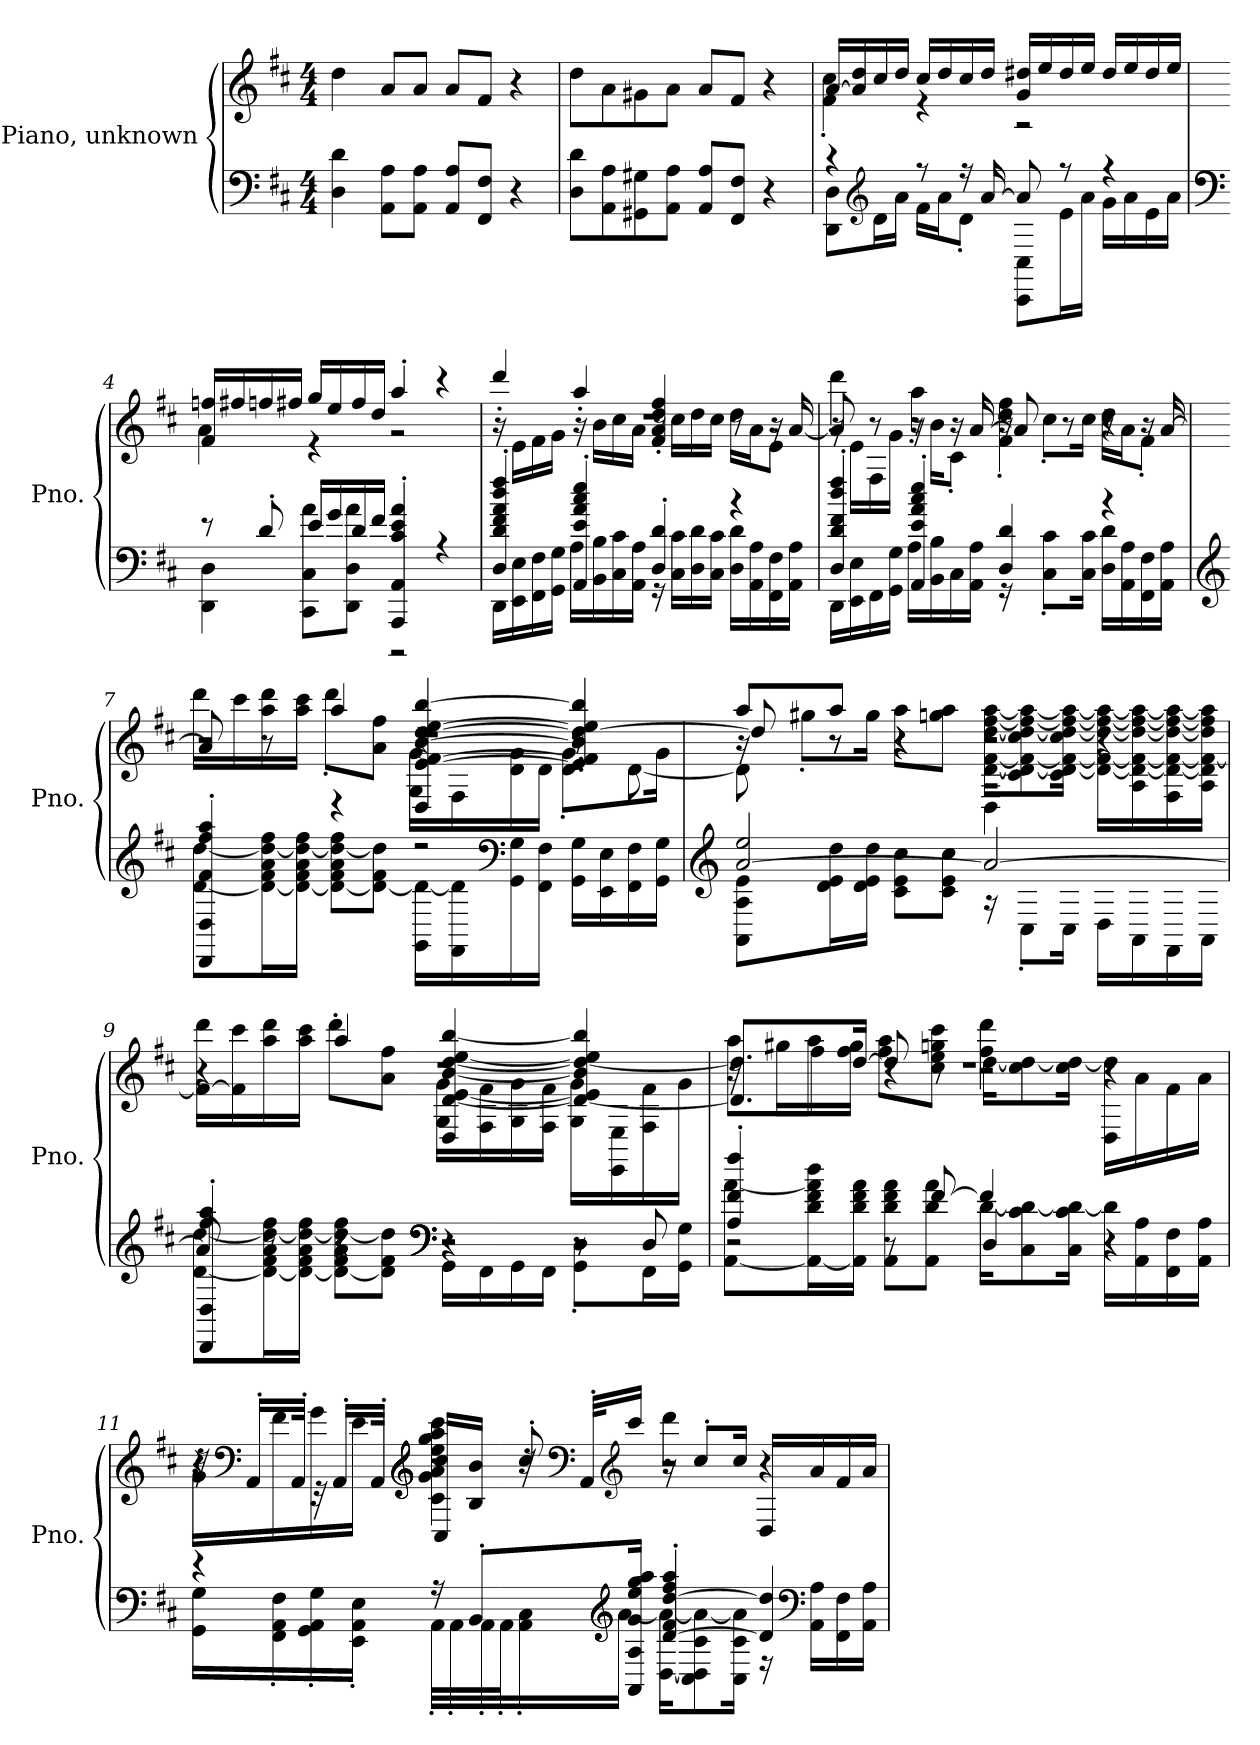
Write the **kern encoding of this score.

**kern	**kern
*part1	*part1
*staff2	*staff1
*I"Piano, unknown	*
*I'Pno.	*
*clefF4	*clefG2
*k[f#c#]	*k[f#c#]
*M4/4	*M4/4
*MM120	*MM120
=1	=1
4D\ 4d\	4dd\
8AA\ 8A\L	8a/L
8AA\ 8A\J	8a/J
8AA/ 8A/L	8a/L
8FF#/ 8F#/J	8f#/J
4r	4r
=2	=2
8D\ 8d\L	8dd\L
8AA\ 8A\	8a\
8GG#X\ 8G#X\	8g#X\
8AA\ 8A\J	8a\J
8AA/ 8A/L	8a/L
8FF#/ 8F#/J	8f#/J
4r	4r
=3	=3
*^	*^
4r	8DD\ 8D\L	[16a/LL	4f#\' 4cc#\'
.	.	16a/] 16dd/	.
*clefG2	*	*	*
.	16d\L	16cc#/	.
.	16a\JJ	16dd/JJ	.
8r	16f#\LL	16cc#/LL	4r
.	16a\J	16dd/	.
16r	8d'\J	16cc#/	.
[16a/	.	16dd/JJ	.
8a/]	8CC#\ 8C#\L	16g/ 16dd#X/LL	2r
.	.	16ee/	.
8r	16e\L	16dd#/	.
.	16a\JJ	16ee/JJ	.
4r	16g\LL	16dd#/LL	.
.	16a\	16ee/	.
.	16e\	16dd#/	.
.	16a\JJ	16ee/JJ	.
!!LO:LB:g=z	!!
=4	=4	=4	=4
*clefF4	*	*	*
8r	4DD\ 4D\	16f#/ 16ffn/LL	4a\
.	.	16ff#X/	.
8d'/	.	16ffn/	.
.	.	16ff#X/JJ	.
16e/LL	8CC#\ 8C#\ 8a\L	16gg/LL	4r
16g/	.	16ee/	.
16d/	8DD\ 8D\ 8a\J	16ff#/	.
16f#/JJ	.	16dd/JJ	.
4AAA/' 4AA/' 4c#/' 4e/' 4a/'	2r	4aa'/	2r
4r	.	4r	.
=5	=5	=5	=5
*	*	*	*^
4D/' 4d/' 4f#/' 4a/' 4dd/' 4ff#/'	16DD\LL	1r	4ddd'/	16r
.	16EE\ 16E\	.	.	16e\LL
.	16FF#\ 16F#\	.	.	16f#\
.	16GG\ 16G\JJ	.	.	16g\JJ
4AA/' 4e/' 4a/' 4cc#/' 4ee/'	16A\LL	.	4aa'/	16r
.	16BB\ 16B\	.	.	16b\LL
.	16C#\ 16c#\	.	.	16cc#\
.	16AA\ 16A\JJ	.	.	16a\JJ
4D/' 4d/'	16r	.	4f#/' 4a/' 4dd/' 4ff#/'	16r
.	16C#\ 16c#\LL	.	.	16cc#\LL
.	16D\ 16d\	.	.	16dd\
.	16C#\ 16c#\JJ	.	.	16cc#\JJ
4r	16D\ 16d\LL	.	8r	16dd\LL
.	16AA\ 16A\	.	.	16a\J
.	16FF#\ 16F#\	.	16r	8e'\J
.	16AA\ 16A\JJ	.	[16a/	.
!!LO:LB:g=z
=6	=6	=6	=6	=6
*	*	*	*	*^
4D/' 4d/' 4f#/' 4dd/' 4ff#/'	16DD\LL	1r	4ddd'\	8a/]	16r
.	16EE\ 16E\	.	.	.	16e\LL
.	16FF#\	.	.	8r	16F#\
.	16GG\ 16G\JJ	.	.	.	16g\JJ
4AA/' 4e/' 4a/' 4cc#/' 4ee/'	16A\LL	.	4aa'\	8r	16r
.	16BB\ 16B\	.	.	.	16b\KL
.	16C#\	.	.	16r	8c#'\J
.	16AA\ 16A\JJ	.	.	[16a/	.
4D/ 4d/	16r	.	4f#\' 4dd\' 4ff#\'	8a/]	16r
.	8C#\' 8c#\'L	.	.	.	8cc#'\L
.	.	.	.	8r	.
.	16C#\ 16c#\Jk	.	.	.	16cc#\Jk
4r	16D\ 16d\LL	.	4r	8r	16dd\LL
.	16AA\ 16A\	.	.	.	16a\J
.	16FF#\ 16F#\	.	.	16r	8f#'\J
.	16AA\ 16A\JJ	.	.	[16a/	.
=7	=7	=7	=7	=7	=7
*clefG2	*	*	*	*	*
4DD/' 4D/' 4f#/' 4ff#/' 4aa/'	[8d\ [8dd\L	1r	2r	8a/]	16ddd\LL
.	.	.	.	.	16ccc#\
.	16d\_ 16f#\ 16a\ 16dd\_ 16ff#\L	.	.	8r	16aa\ 16ddd\
.	16d\_ 16f#\ 16a\ 16dd\_ 16ff#\JJ	.	.	.	16aa\ 16ccc#\JJ
4r	8d\_ 8f#\ 8a\ 8dd\_ 8ff#\L	.	.	4aa/	8ddd'\L
.	8d\_ 8f#\ 8dd\]J	.	.	.	8a\ 8ff#\J
2r	16GG\ 16d\_LL	.	4r	4D/ [4e/ [4f#/ [4b/ [4dd/ [4ee/ [4bb/	16G\ 16g\LL
.	16FF#\ 16d\]	.	.	.	16F#\
*clefF4	*	*	*	*	*
.	16GG\ 16G\	.	.	.	16d\ 16g\
.	16FF#\ 16F#\JJ	.	.	.	16d\JJ
.	16GG\ 16G\LL	.	8r	4e/] 4f#/] 4b/] 4dd/_ 4ee/] 4bb/]	8.d\' 8.g\'L
.	16EE\ 16E\	.	.	.	.
.	16FF#\ 16F#\	.	[8d\	.	.
.	16GG\ 16G\JJ	.	.	.	16g\Jk
!!LO:LB:g=z	!!	!!	!!
=8	=8	=8	=8	=8	=8
*clefG2	*	*	*	*	*
[2a/ 2ee/	8AA\ 8A\ 8e\L	8aa/L	8d\]	8dd/]	16r
.	.	.	.	.	8gg#X'\L
.	16d\ 16e\ 16dd\L	8aa/J	8r	8r	.
.	16d\ 16e\ 16dd\JJ	.	.	.	16gg#\Jk
.	8c#\ 8e\ 8cc#\L	4r	4r	4r	8aa\L
.	8c#\ 8e\ 8cc#\J	.	.	.	8ggn\ 8aa\J
2a/_	16r	2r	4D\	2r	[16d\ [16f#\ [16dd\ [16ff#\ [16aa\KL
.	8C#'\L	.	.	.	8c#\ 8d\_ 8f#\_ 8cc#\ 8dd\_ 8ff#\_ 8aa\_
.	16C#\Jk	.	.	.	16c#\ 16d\_ 16f#\_ 16cc#\ 16dd\_ 16ff#\_ 16aa\_Jk
.	16D\LL	.	4r	.	16d\_ 16f#\_ 16dd\_ 16ff#\_ 16aa\_LL
.	16AA\	.	.	.	16A\ 16d\_ 16f#\_ 16dd\_ 16ff#\_ 16aa\_
.	16FF#\	.	.	.	16F#\ 16d\_ 16f#\_ 16dd\_ 16ff#\_ 16aa\_
.	16AA\JJ	.	.	.	16A\ 16d\] 16f#\_ 16dd\] 16ff#\] 16aa\]JJ
*	*	*	*	*v	*v
!!LO:LB:g=z
=9	=9	=9	=9	=9
*	*^	*	*	*
8a/]	[8d\ [8dd\L	4DD/' 4D/' 4ff#/' 4aa/'	1r	4r	16f#\_ 16ddd\LL
.	.	.	.	.	16f#\] 16ccc#\
8r	16d\_ 16f#\ 16a\ 16dd\_ 16ff#\L	.	.	.	16aa\ 16ddd\
.	16d\_ 16f#\ 16a\ 16dd\_ 16ff#\JJ	.	.	.	16aa\ 16ccc#\JJ
4r	8d\_ 8f#\ 8a\ 8dd\_ 8ff#\L	4r	.	4aa/	8ddd'\L
.	8d\] 8f#\ 8dd\]J	.	.	.	8a\ 8ff#\J
*clefF4	*	*	*	*	*
2r	16GG\LL	4r	.	4D/ [4d/ [4e/ [4b/ [4dd/ [4ee/ [4bb/	16G\ 16g\LL
.	16FF#\	.	.	.	16F#\ 16f#\
.	16GG\	.	.	.	16G\ 16g\
.	16FF#\JJ	.	.	.	16F#\ 16f#\JJ
.	8GG\' 8D\'L	8r	.	4d/_ 4e/] 4b/] 4dd/_ 4ee/] 4bb/]	16G\ 16g\LL
.	.	.	.	.	16EE\ 16E\
.	16FF#\L	8D/	.	.	16F#\ 16f#\
.	16GG\ 16G\JJ	.	.	.	16g\JJ
!!LO:LB:g=z
=10	=10	=10	=10	=10	=10
*	*	*	*	*	*^
4A/' 4f#/' 4ff#/'	[8AA\ [8a\L	2r	1r	8aa\L	8.d/] 8.dd/]L	16r
.	.	.	.	.	.	16gg#X\LL
.	16AA\_ 16d\ 16f#\ 16a\] 16dd\L	.	.	8aa\J	.	16ff#\
.	16AA\] 16d\ 16f#\ 16a\JJ	.	.	.	[16dd/Jk	16ff#\ 16gg#\JJ
8r	8AA\ 8d\ 8f#\ 8a\L	.	.	4r	8dd/]	8ff#\ 8aa\L
[8f#/	8AA\ 8d\ 8a\J	.	.	.	8r	8cc#\ 8ee\ 8ggn\ 8ccc#\J
4f#/]	[16d\KL	4D/	.	4ff#\ 4ddd\	2r	[16dd\KL
.	8C#\ 8c#\ 8d\_	.	.	.	.	8cc#\ 8dd\_
.	16C#\ 16c#\ 16d\_Jk	.	.	.	.	16cc#\ 16dd\_Jk
4r	16d\LL]	4r	.	4r	.	16D\ 16dd\]LL
.	16AA\ 16A\	.	.	.	.	16a\
.	16FF#\ 16F#\	.	.	.	.	16f#\
.	16AA\ 16A\JJ	.	.	.	.	16a\JJ
*	*v	*v	*	*	*	*
*	*	*	*	*v	*v
!!LO:PB:g=z
=11	=11	=11	=11	=11
4r	16GG\ 16G\LL	4r	16g\LL	32r
*	*	*clefF4	*	*
.	.	.	.	16AA'/LL
.	16FF#\' 16AA\' 16F#\'	.	16f#\	.
.	.	.	.	32AA'/JJk
.	16GG\' 16AA\' 16G\'	.	16g\	32r
.	.	.	.	16AA'/LL
.	16EE\' 16AA\' 16E\'JJ	.	16e\JJ	.
.	.	.	.	32AA'/JJk
*	*	*clefG2	*	*
16r	32AA'\LLL	8r	4c#\ 4g\ 4a\ 4ee\ 4gg\ 4aa\ 4ccc#\	16C#/ 16cc#/LL
.	32AA'\	.	.	.
8BB'/L	32AA'\	.	.	16B/ 16b/JJ
.	32AA'\J	.	.	.
.	16AA\' 16C#\'	8cc#'/	.	32r
*	*	*clefF4	*	*
.	.	.	.	32AA'/KLL
*clefG2	*	*clefG2	*	*
16AA/ 16A/ 16g/ 16ee/ 16gg/ 16aa/Jk	[16a\JJ	.	.	16ccc#/JJ
[4d/' 4f#/' [4dd/' 4ff#/' 4aa/'	[16D\ 16a\_KL	2r	4ddd\	16r
.	8C#\ 8D\] 8c#\ 8a\_	.	.	8cc#'/L
.	16C#\ 16c#\ 16a\]Jk	.	.	16cc#/Jk
4d/] 4dd/]	16r	.	4r	16D/LL
*clefF4	*	*	*	*
.	16AA\ 16A\LL	.	.	16a/
.	16FF#\ 16F#\	.	.	16f#/
.	16AA\ 16A\JJ	.	.	16a/JJ
*v	*v	*	*	*
*	*v	*v	*v
=	=
*-	*-
